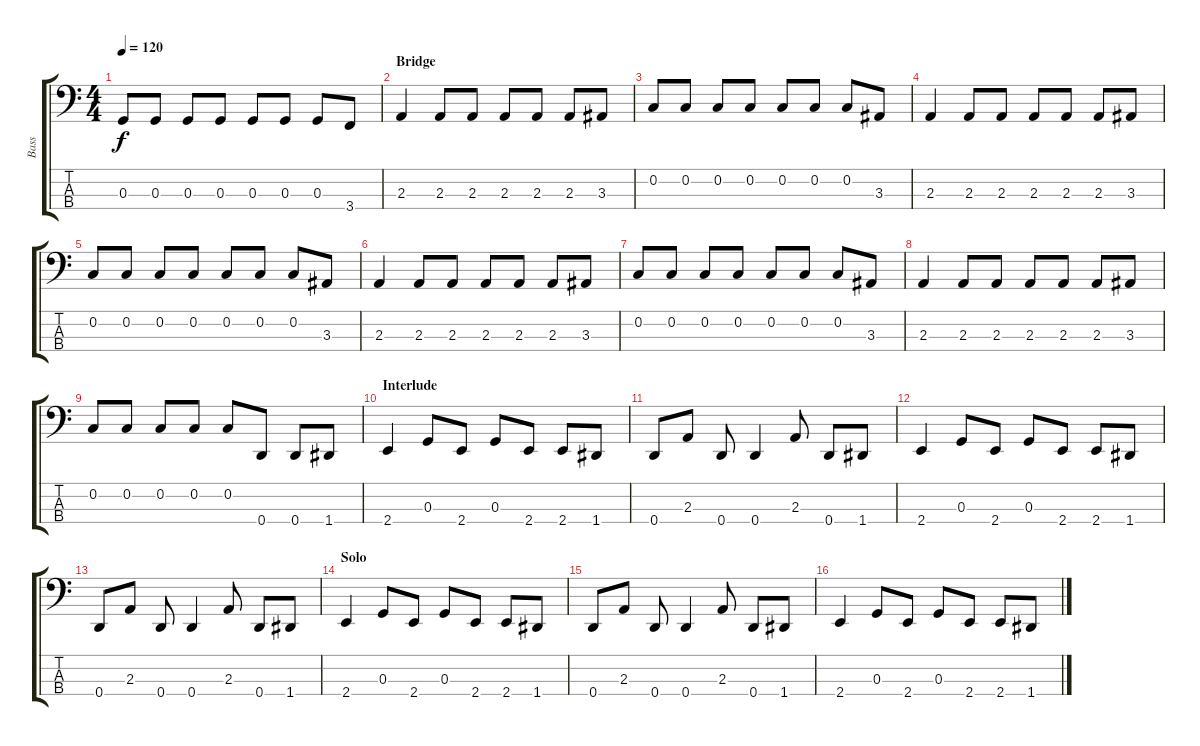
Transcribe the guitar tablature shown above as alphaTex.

\track ("Bass" "Bass") {instrument electricbasspick}
\staff {score tabs}
\tuning (F2 C2 G1 D1) {hide}
\ts (4 4)
\tempo 120
\clef f4
\ks c
0.3.8{dy f} 0.3.8 0.3.8 0.3.8 0.3.8 0.3.8 0.3.8 3.4.8 |
\section ("" "Bridge")
2.3.4 2.3.8 2.3.8 2.3.8 2.3.8 2.3.8 3.3.8 |
0.2.8 0.2.8 0.2.8 0.2.8 0.2.8 0.2.8 0.2.8 3.3.8 |
2.3.4 2.3.8 2.3.8 2.3.8 2.3.8 2.3.8 3.3.8 |
0.2.8 0.2.8 0.2.8 0.2.8 0.2.8 0.2.8 0.2.8 3.3.8 |
2.3.4 2.3.8 2.3.8 2.3.8 2.3.8 2.3.8 3.3.8 |
0.2.8 0.2.8 0.2.8 0.2.8 0.2.8 0.2.8 0.2.8 3.3.8 |
2.3.4 2.3.8 2.3.8 2.3.8 2.3.8 2.3.8 3.3.8 |
0.2.8 0.2.8 0.2.8 0.2.8 0.2.8 0.4.8 0.4.8 1.4.8 |
\section ("" "Interlude")
2.4.4 0.3.8 2.4.8 0.3.8 2.4.8 2.4.8 1.4.8 |
0.4.8 2.3.8 0.4.8 0.4.4 2.3.8 0.4.8 1.4.8 |
2.4.4 0.3.8 2.4.8 0.3.8 2.4.8 2.4.8 1.4.8 |
0.4.8 2.3.8 0.4.8 0.4.4 2.3.8 0.4.8 1.4.8 |
\section ("" "Solo")
2.4.4 0.3.8 2.4.8 0.3.8 2.4.8 2.4.8 1.4.8 |
0.4.8 2.3.8 0.4.8 0.4.4 2.3.8 0.4.8 1.4.8 |
2.4.4 0.3.8 2.4.8 0.3.8 2.4.8 2.4.8 1.4.8
